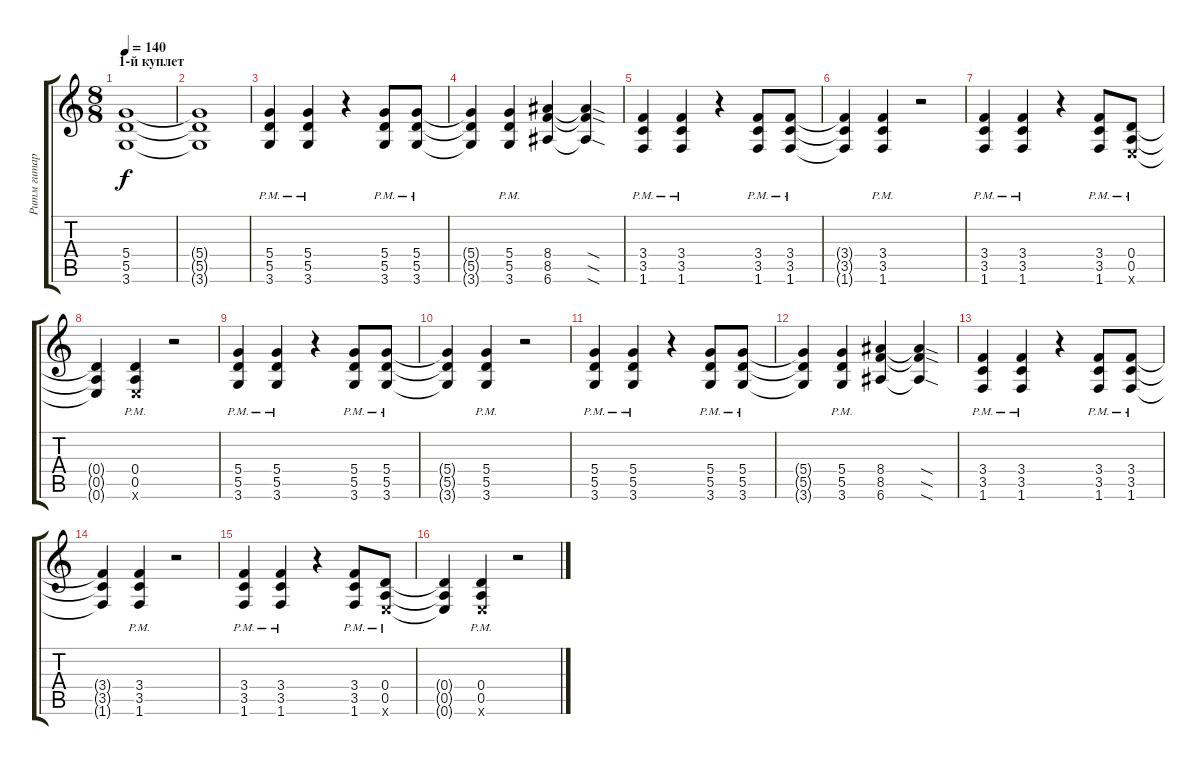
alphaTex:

\track ("Ритм гитара" "Ритм гитар") {instrument acousticguitarnylon}
\staff {score tabs}
\tuning (E4 B3 G3 D3 A2 E2) {hide}
\ts (8 8)
\section ("" "1-й куплет")
\tempo 140
\clef g2
\ks c
(5.4 5.5 3.6).1{dy f volume 10} |
(5.4{t} 5.5{t} 3.6{t}).1 |
(5.4{pm} 5.5{pm} 3.6{pm}).4 (5.4{pm} 5.5{pm} 3.6{pm}).4 r.4 (5.4{pm} 5.5{pm} 3.6{pm}).8 (5.4{pm} 5.5{pm} 3.6{pm}).8 |
(5.4{t} 5.5{t} 3.6{t}).4 (5.4{pm} 5.5{pm} 3.6{pm}).4 (8.4 8.5 6.6).4 (8.4{sod t} 8.5{sod t} 6.6{sod t}).4 |
(3.4{pm} 3.5{pm} 1.6{pm}).4 (3.4{pm} 3.5{pm} 1.6{pm}).4 r.4 (3.4{pm} 3.5{pm} 1.6{pm}).8 (3.4{pm} 3.5{pm} 1.6{pm}).8 |
(3.4{t} 3.5{t} 1.6{t}).4 (3.4{pm} 3.5{pm} 1.6{pm}).4 r.2 |
(3.4{pm} 3.5{pm} 1.6{pm}).4 (3.4{pm} 3.5{pm} 1.6{pm}).4 r.4 (3.4{pm} 3.5{pm} 1.6{pm}).8 (0.4{pm} 0.5{pm} 0.6{pm x}).8 |
(0.4{t} 0.5{t} 0.6{t}).4 (0.4{pm} 0.5{pm} 0.6{pm x}).4 r.2 |
(5.4{pm} 5.5{pm} 3.6{pm}).4 (5.4{pm} 5.5{pm} 3.6{pm}).4 r.4 (5.4{pm} 5.5{pm} 3.6{pm}).8 (5.4{pm} 5.5{pm} 3.6{pm}).8 |
(5.4{t} 5.5{t} 3.6{t}).4 (5.4{pm} 5.5{pm} 3.6{pm}).4 r.2 |
(5.4{pm} 5.5{pm} 3.6{pm}).4 (5.4{pm} 5.5{pm} 3.6{pm}).4 r.4 (5.4{pm} 5.5{pm} 3.6{pm}).8 (5.4{pm} 5.5{pm} 3.6{pm}).8 |
(5.4{t} 5.5{t} 3.6{t}).4 (5.4{pm} 5.5{pm} 3.6{pm}).4 (8.4 8.5 6.6).4 (8.4{sod t} 8.5{sod t} 6.6{sod t}).4 |
(3.4{pm} 3.5{pm} 1.6{pm}).4 (3.4{pm} 3.5{pm} 1.6{pm}).4 r.4 (3.4{pm} 3.5{pm} 1.6{pm}).8 (3.4{pm} 3.5{pm} 1.6{pm}).8 |
(3.4{t} 3.5{t} 1.6{t}).4 (3.4{pm} 3.5{pm} 1.6{pm}).4 r.2 |
(3.4{pm} 3.5{pm} 1.6{pm}).4 (3.4{pm} 3.5{pm} 1.6{pm}).4 r.4 (3.4{pm} 3.5{pm} 1.6{pm}).8 (0.4{pm} 0.5{pm} 0.6{pm x}).8 |
(0.4{t} 0.5{t} 0.6{t}).4 (0.4{pm} 0.5{pm} 0.6{pm x}).4 r.2
